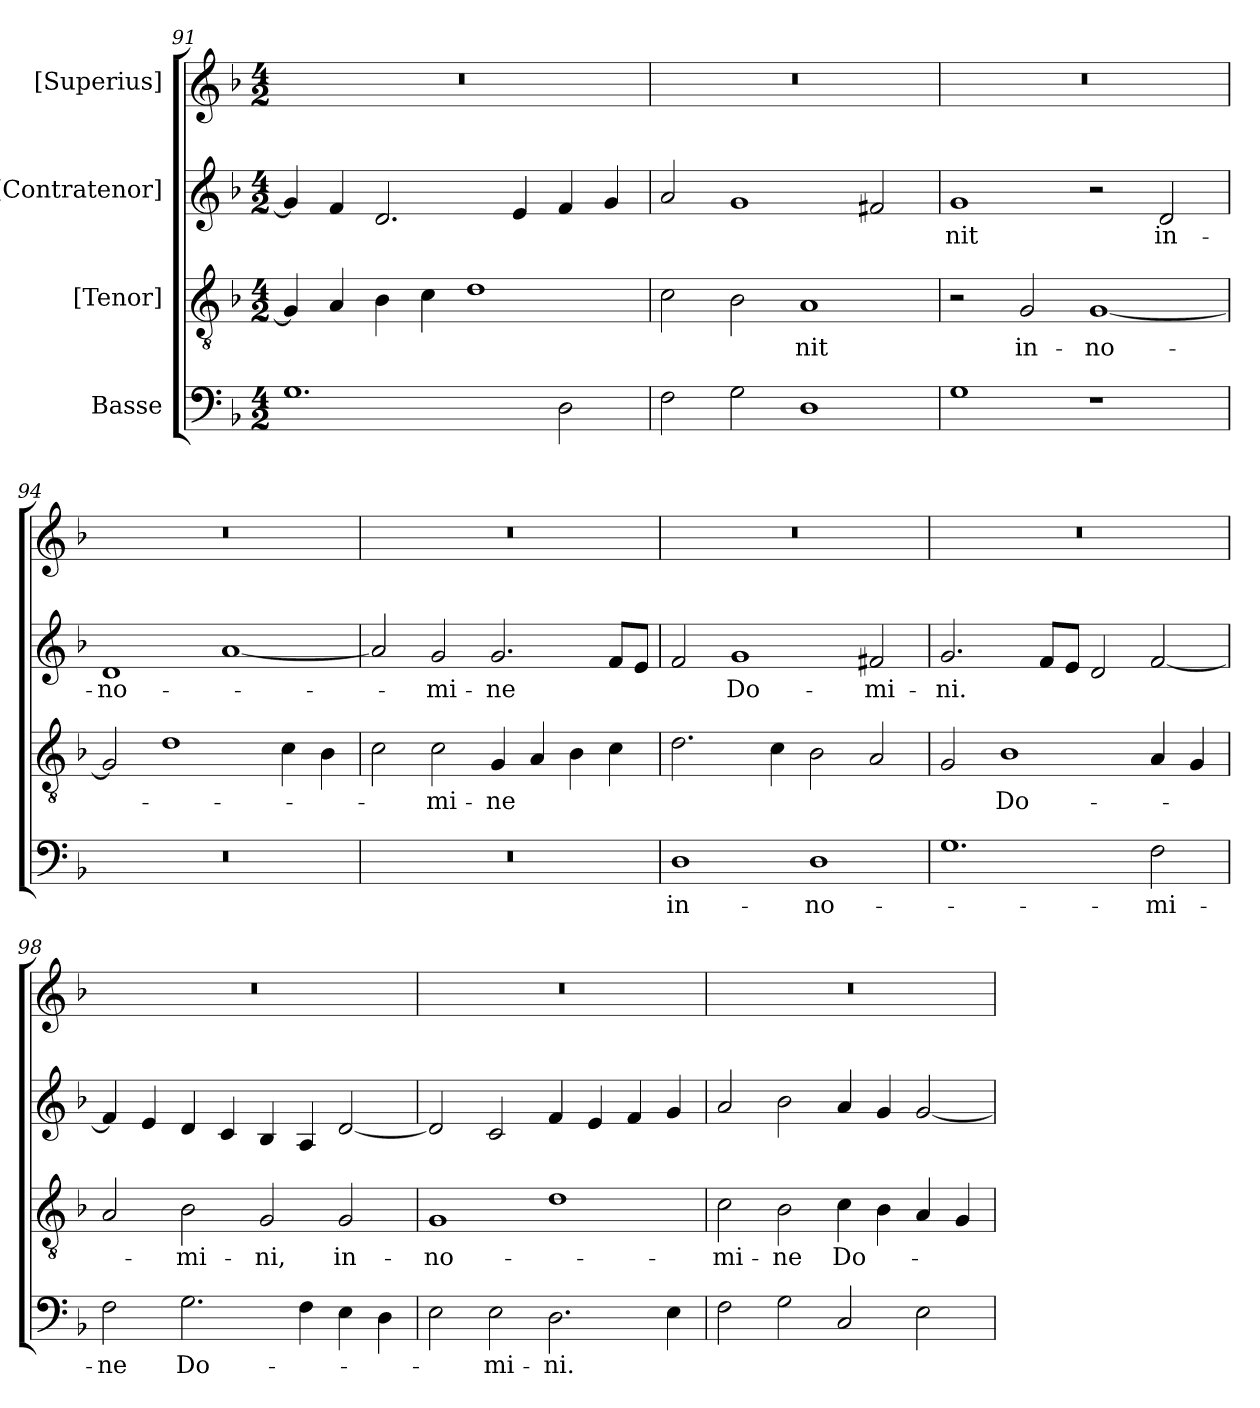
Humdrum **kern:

**kern	**text	**kern	**text	**kern	**text	**kern
*part4	*part4	*part3	*part3	*part2	*part2	*part1
*staff4	*staff4	*staff3	*staff3	*staff2	*staff2	*staff1
*I"Basse	*	*I"[Tenor]	*	*I"[Contratenor]	*	*I"[Superius]
*clefF4	*	*clefGv2	*	*clefG2	*	*clefG2
*k[b-]	*	*k[b-]	*	*k[b-]	*	*k[b-]
*M4/2	*	*M4/2	*	*M4/2	*	*M4/2
=91	=91	=91	=91	=91	=91	=91
1.G\	.	4G/]	.	4g/]	.	0r
.	.	4A/	.	4f/	.	.
.	.	4B-\	.	2.d/	.	.
.	.	4c\	.	.	.	.
.	.	1d\	.	.	.	.
.	.	.	.	4e/	.	.
2D\	.	.	.	4f/	.	.
.	.	.	.	4g/	.	.
=92	=92	=92	=92	=92	=92	=92
2F\	.	2c\	.	2a/	.	0r
2G\	.	2B-\	.	1g/	.	.
1D\	.	1A/	-nit	.	.	.
.	.	.	.	2f#X/	.	.
=93	=93	=93	=93	=93	=93	=93
1G\	.	2r	.	1g/	-nit	0r
.	.	2G/	in-	.	.	.
1r	.	[1G/	no-	2r	.	.
.	.	.	.	2d/	in-	.
=94	=94	=94	=94	=94	=94	=94
0r	.	2G/]	.	1d/	no-	0r
.	.	1d\	.	.	.	.
.	.	.	.	[1a/	.	.
.	.	4c\	.	.	.	.
.	.	4B-\	.	.	.	.
=95	=95	=95	=95	=95	=95	=95
0r	.	2c\	.	2a/]	.	0r
.	.	2c\	-mi-	2g/	-mi-	.
.	.	4G/	-ne	2.g/	-ne	.
.	.	4A/	.	.	.	.
.	.	4B-\	.	.	.	.
.	.	4c\	.	8f/L	.	.
.	.	.	.	8e/J	.	.
=96	=96	=96	=96	=96	=96	=96
1D\	in-	2.d\	.	2f/	.	0r
.	.	.	.	1g/	Do-	.
.	.	4c\	.	.	.	.
1D\	no-	2B-\	.	.	.	.
.	.	2A/	.	2f#X/	-mi-	.
=97	=97	=97	=97	=97	=97	=97
1.G\	.	2G/	.	2.g/	-ni.	0r
.	.	1B-\	Do-	.	.	.
.	.	.	.	8f/L	.	.
.	.	.	.	8e/J	.	.
.	.	.	.	2d/	.	.
2F\	-mi-	4A/	.	[2f/	.	.
.	.	4G/	.	.	.	.
=98	=98	=98	=98	=98	=98	=98
2F\	-ne	2A/	.	4f/]	.	0r
.	.	.	.	4e/	.	.
2.G\	Do-	2B-\	-mi-	4d/	.	.
.	.	.	.	4c/	.	.
.	.	2G/	-ni,	4B-/	.	.
4F\	.	.	.	4A/	.	.
4E\	.	2G/	in-	[2d/	.	.
4D\	.	.	.	.	.	.
=99	=99	=99	=99	=99	=99	=99
2E\	.	1G/	no-	2d/]	.	0r
2E\	-mi-	.	.	2c/	.	.
2.D\	-ni.	1d\	.	4f/	.	.
.	.	.	.	4e/	.	.
.	.	.	.	4f/	.	.
4E\	.	.	.	4g/	.	.
=100	=100	=100	=100	=100	=100	=100
2F\	.	2c\	-mi-	2a/	.	0r
2G\	.	2B-\	-ne	2b-\	.	.
2C/	.	4c\	Do-	4a/	.	.
.	.	4B-\	.	4g/	.	.
2E\	.	4A/	.	[2g/	.	.
.	.	4G/	.	.	.	.
=	=	=	=	=	=	=
*-	*-	*-	*-	*-	*-	*-
